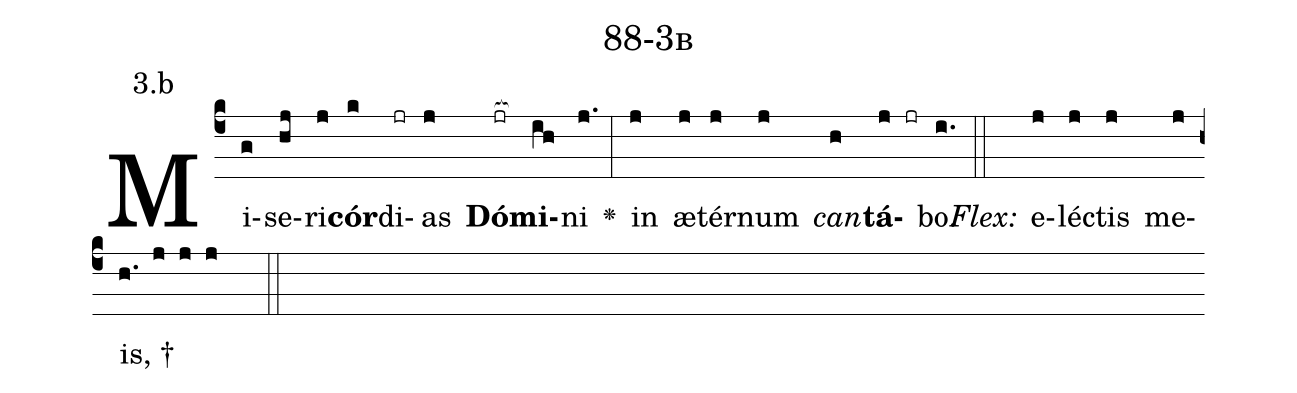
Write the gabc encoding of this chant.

name: 88-3b;
annotation: 3.b;
%%
(c4)Mi(g)se(hj)ri(j)<b>cór</b>(k)di(jr)as(j) <b>Dó</b>(jr[ocb:1{])<b>mi</b>(ih[ocb:0}])ni(j.) <v>\greheightstar</v>(:) in(j) æ(j)tér(j)num(j) <i>can</i>(h)<b>tá</b>(j jr)bo.(i.) (::)
<i>Flex:</i>()  e(j)léc(j)tis(j) me(j)is, †(h. j j j  ::)

%E(j) u(j) o(j) u(h) a(j) e.(i.) (::)
